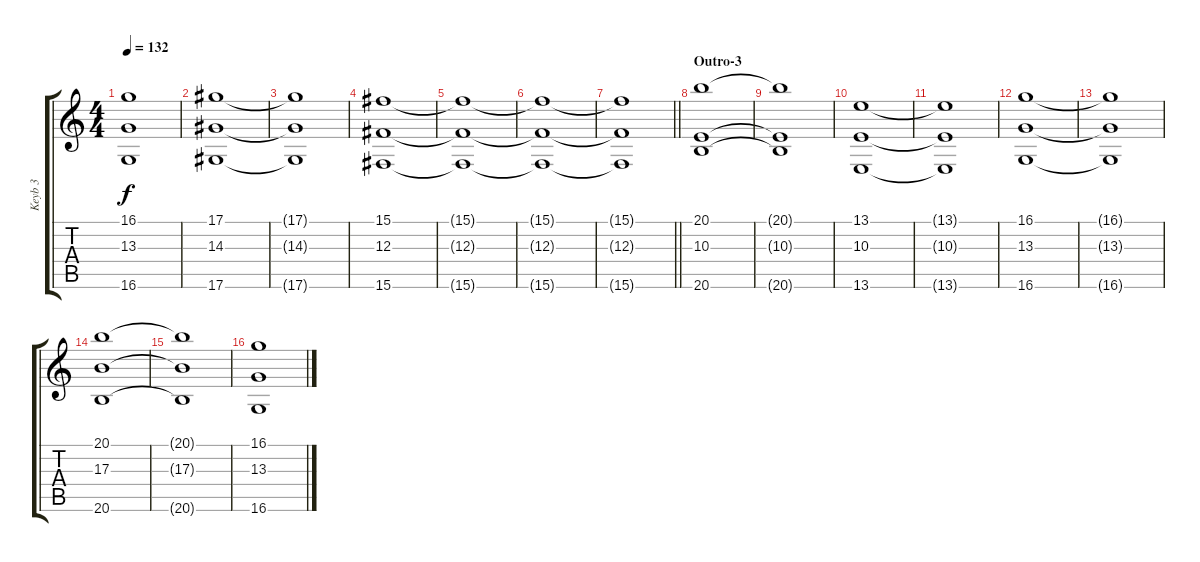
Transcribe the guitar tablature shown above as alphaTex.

\track ("Keyb 3" "Keyb 3") {instrument stringensemble2}
\staff {score tabs}
\tuning (Eb4 Bb3 Gb3 Db3 Ab2 Eb2) {hide}
\ts (4 4)
\tempo 132
\clef g2
\ks c
(16.1{t} 13.3{t} 16.6{t}).1{dy f} |
(17.1 14.3 17.6).1 |
(17.1{t} 14.3{t} 17.6{t}).1 |
(15.1 12.3 15.6).1 |
(15.1{t} 12.3{t} 15.6{t}).1 |
(15.1{t} 12.3{t} 15.6{t}).1 |
\barLineRight lightlight
(15.1{t} 12.3{t} 15.6{t}).1 |
\section ("" "Outro-3")
(20.1 10.3 20.6).1{volume 6} |
(20.1{t} 10.3{t} 20.6{t}).1 |
(13.1 10.3 13.6).1 |
(13.1{t} 10.3{t} 13.6{t}).1 |
(16.1 13.3 16.6).1 |
(16.1{t} 13.3{t} 16.6{t}).1 |
(20.1 17.3 20.6).1{volume 4} |
(20.1{t} 17.3{t} 20.6{t}).1 |
(16.1 13.3 16.6).1
